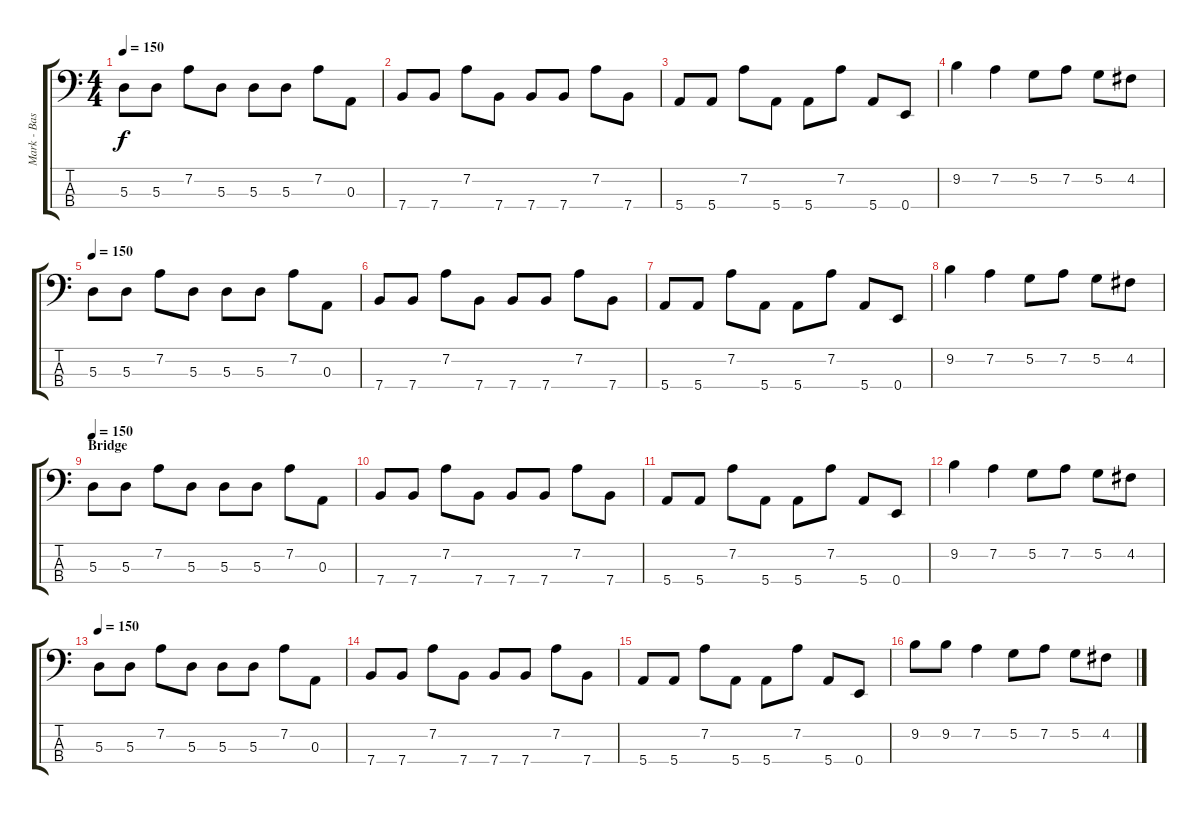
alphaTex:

\track ("Mark - Bass" "Mark - Bas") {instrument electricbasspick}
\staff {score tabs}
\tuning (G2 D2 A1 E1) {hide}
\ts (4 4)
\tempo 150
\clef f4
\ks c
5.3.8{dy f} 5.3.8 7.2.8 5.3.8 5.3.8 5.3.8 7.2.8 0.3.8 |
7.4.8 7.4.8 7.2.8 7.4.8 7.4.8 7.4.8 7.2.8 7.4.8 |
5.4.8 5.4.8 7.2.8 5.4.8 5.4.8 7.2.8 5.4.8 0.4.8 |
9.2.4 7.2.4 5.2.8 7.2.8 5.2.8 4.2.8 |
\tempo 150
5.3.8 5.3.8 7.2.8 5.3.8 5.3.8 5.3.8 7.2.8 0.3.8 |
7.4.8 7.4.8 7.2.8 7.4.8 7.4.8 7.4.8 7.2.8 7.4.8 |
5.4.8 5.4.8 7.2.8 5.4.8 5.4.8 7.2.8 5.4.8 0.4.8 |
9.2.4 7.2.4 5.2.8 7.2.8 5.2.8 4.2.8 |
\section ("" "Bridge")
\tempo 150
5.3.8 5.3.8 7.2.8 5.3.8 5.3.8 5.3.8 7.2.8 0.3.8 |
7.4.8 7.4.8 7.2.8 7.4.8 7.4.8 7.4.8 7.2.8 7.4.8 |
5.4.8 5.4.8 7.2.8 5.4.8 5.4.8 7.2.8 5.4.8 0.4.8 |
9.2.4 7.2.4 5.2.8 7.2.8 5.2.8 4.2.8 |
\tempo 150
5.3.8 5.3.8 7.2.8 5.3.8 5.3.8 5.3.8 7.2.8 0.3.8 |
7.4.8 7.4.8 7.2.8 7.4.8 7.4.8 7.4.8 7.2.8 7.4.8 |
5.4.8 5.4.8 7.2.8 5.4.8 5.4.8 7.2.8 5.4.8 0.4.8 |
9.2.8 9.2.8 7.2.4 5.2.8 7.2.8 5.2.8 4.2.8
